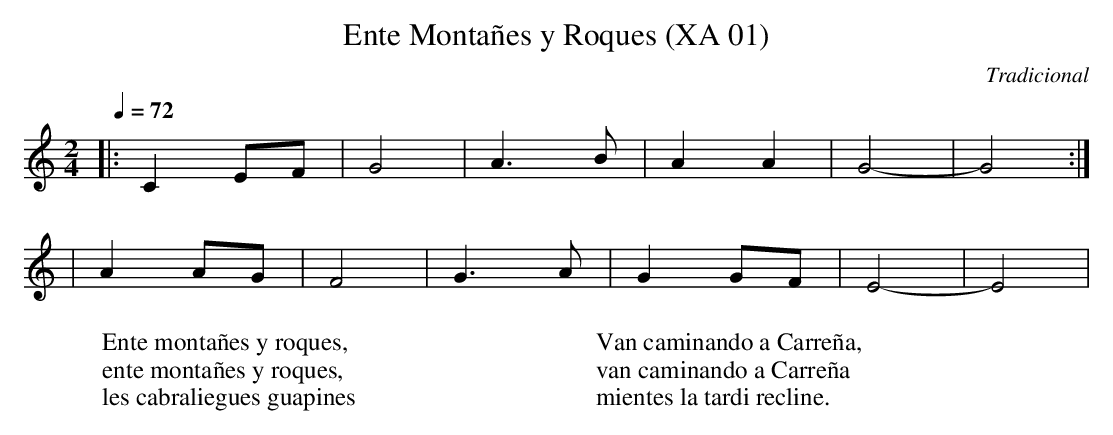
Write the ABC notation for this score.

X:1
T:Ente Montañes y Roques (XA 01)
C:Tradicional
M:2/4
L:1/8
Q:1/4=72
W:Ente montañes y roques,
W:ente montañes y roques,
W:les cabraliegues guapines
W:
W:Van caminando a Carreña,
W:van caminando a Carreña
W:mientes la tardi recline.
K:C
|: C2 EF|G4|A3 B|A2 A2|G4-|G4 :|
|A2 AG|F4|G3 A|G2 GF|E4-|E4|
